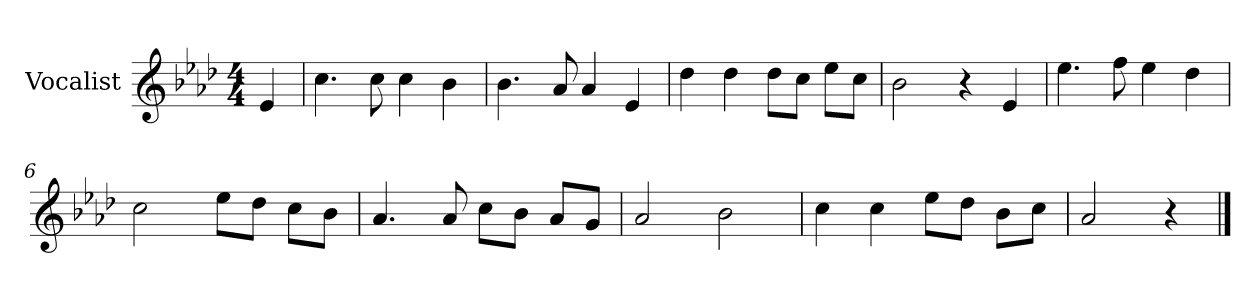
**kern
*part1
*staff1
*I"Vocalist
*k[b-e-a-d-]
*A-:
*M4/4
=
4e-
=1
4.cc
8cc
4cc
4b-
=2
4.b-
8a-
4a-
4e-
=3
4dd-
4dd-
8dd-L
8ccJ
8ee-L
8ccJ
=4
2b-
4r
4e-
=5
4.ee-
8ff
4ee-
4dd-
=6
2cc
8ee-L
8dd-J
8ccL
8b-J
=7
4.a-
8a-
8ccL
8b-J
8a-L
8gJ
=8
2a-
2b-
=9
4cc
4cc
8ee-L
8dd-J
8b-L
8ccJ
=10
2a-
4r
==
*-
